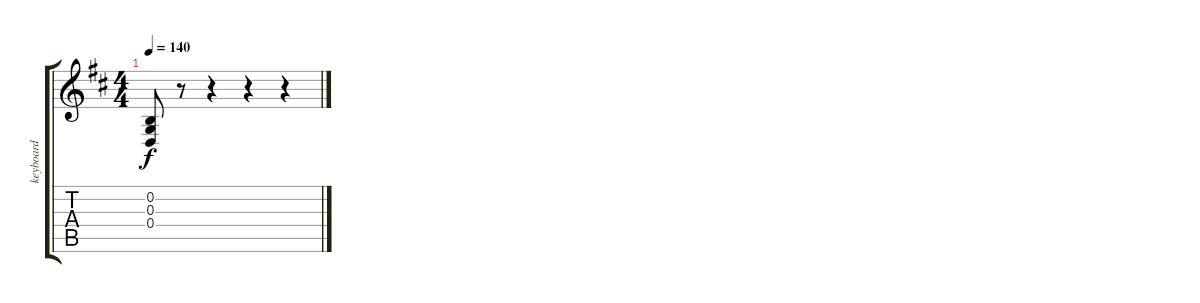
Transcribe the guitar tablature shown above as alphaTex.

\track ("keyboard" "keyboard") {instrument stringensemble1}
\staff {score tabs}
\tuning (E4 B3 G3 D3 A2 E2) {hide}
\ts (4 4)
\tempo 140
\clef g2
\ks d
(0.2{t} 0.3{t} 0.4{t}).8{dy f} r.8 r.4 r.4 r.4
